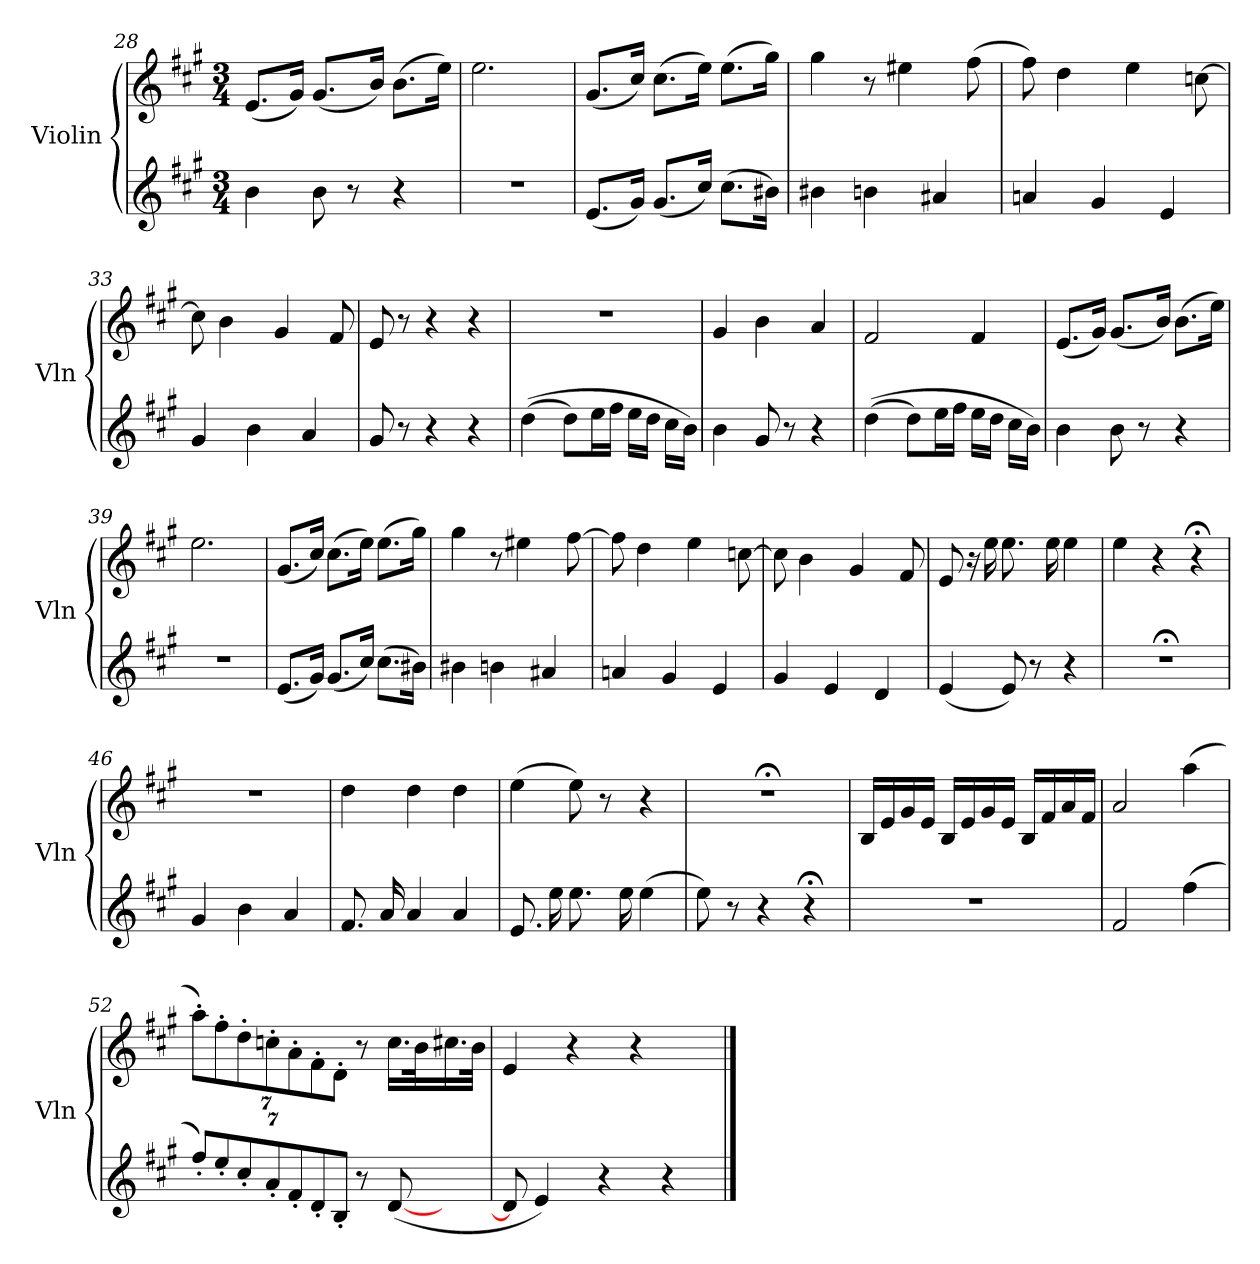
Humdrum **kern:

**kern	**kern
*part2	*part1
*staff2	*staff1
*I"Violin	*I"Violin
*I'Vln	*I'Vln
*clefG2	*clefG2
*k[f#c#g#]	*k[f#c#g#]
*M3/4	*M3/4
=28	=28
4b\	(<8.eL
.	16g#Jk)
8b\	(<8.g#L
8r	.
.	16bJk)
4r	(>8.bL
.	16eeJk)
=29	=29
2.r	2.ee\
=30	=30
(<8.eL	(<8.g#L
16g#Jk)	16cc#Jk)
(<8.g#L	(>8.cc#L
16cc#Jk)	16eeJk)
(>8.cc#L	(>8.eeL
16b#XJk)	16gg#Jk)
!!LO:LB:g=z
=31	=31
4b#X\	4gg#\
4bn\	8r
.	4ee#X\
4a#X/	.
.	(>8ff#\
=32	=32
4an/	8ff#\)
.	4dd\
4g#/	.
.	4ee\
4e/	.
.	[8ccn\
=33	=33
4g#/	8cc\]
.	4b\
4b\	.
.	4g#/
4a/	.
.	8f#/
=34	=34
8g#/	8e/
8r	8r
4r	4r
4r	4r
=35	=35
(>(>4dd\	2.r
8ddL)	.
16eeL	.
16ff#JJ	.
16eeLL	.
16ddJJ	.
16cc#LL	.
16bJJ)	.
=36	=36
4b\	4g#/
8g#/	4b\
8r	.
4r	4a/
!!LO:PB:g=z
=37	=37
(>(>4dd\	2f#/
8ddL)	.
16eeL	.
16ff#JJ	.
16eeLL	4f#/
16ddJJ	.
16cc#LL	.
16bJJ)	.
=38	=38
4b\	(<8.eL
.	16g#Jk)
8b\	(<8.g#L
8r	.
.	16bJk)
4r	(>8.bL
.	16eeJk)
=39	=39
2.r	2.ee\
=40	=40
(<8.eL	(<8.g#L
16g#Jk)	16cc#Jk)
(<8.g#L	(>8.cc#L
16cc#Jk)	16eeJk)
(>8.cc#L	(>8.eeL
16b#XJk)	16gg#Jk)
=41	=41
4b#X\	4gg#\
4bn\	8r
.	4ee#X\
4a#X/	.
.	[8ff#\
!!LO:LB:g=z
=42	=42
4an/	8ff#\]
.	4dd\
4g#/	.
.	4ee\
4e/	.
.	[8ccn\
=43	=43
4g#/	8cc\]
.	4b\
4e/	.
.	4g#/
4d/	.
.	8f#/
=44	=44
(<4e/	8e/
.	16r
.	16ee\
8e/)	8.ee\
8r	.
.	16ee\
4r	4ee\
=45	=45
2.r;<	4ee\
.	4r
.	4r;<
=46	=46
4g#/	2.r
4b\	.
4a/	.
=47	=47
8.f#/	4dd\
16a/	.
4a/	4dd\
4a/	4dd\
!!LO:LB:g=z
=48	=48
8.e/	(>4ee\
16ee\	.
8.ee\	8ee\)
.	8r
16ee\	.
(>4ee\	4r
=49	=49
8ee\)	2.r;<
8r	.
4r	.
4r;<	.
=50	=50
2.r	16BLL
.	16e
.	16g#
.	16eJJ
.	16BLL
.	16e
.	16g#
.	16eJJ
.	16BLL
.	16f#
.	16a
.	16f#JJ
=51	=51
2f#/	2a/
(>4ff#\	(>4aa\
=52	=52
*Xbrackettup	*Xbrackettup
14ff#'L)	14aa'L)
14ee'	14ff#'
14cc#'	14dd'
14a'	14ccn'
14f#'	14a'
14d'	14f#'
14B'J	14d'J
8r	8r
(<[8d/	16.ccLL
.	32bk
8ryy	16.cc#X
.	32bJJk
!!LO:LB:g=z
=53	=53
8d/]	4e/
4e/)	.
.	4r
4r	.
.	4r
4r	.
.	8ryy
==	==
*-	*-
